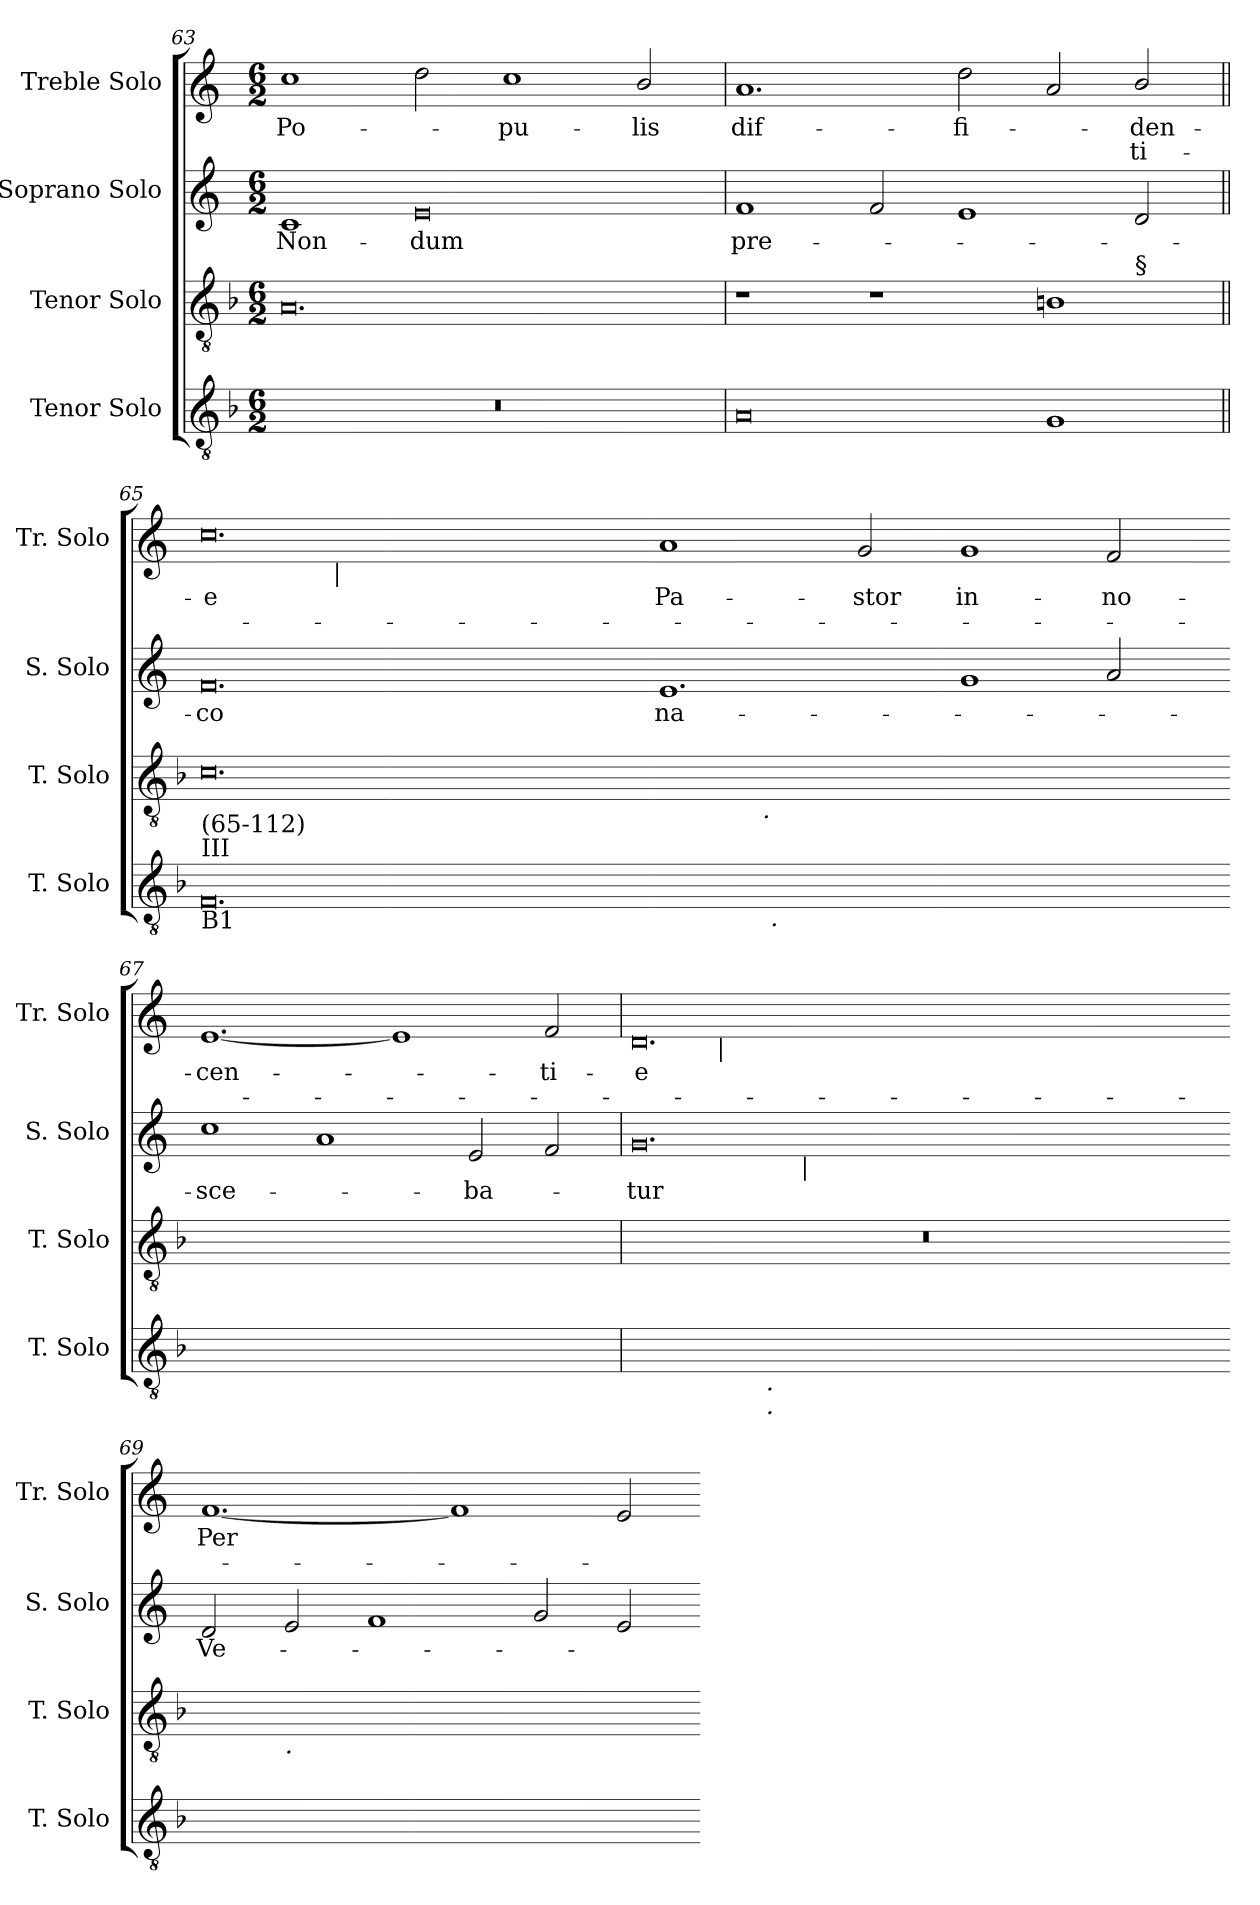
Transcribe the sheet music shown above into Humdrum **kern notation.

**kern	**kern	**kern	**text	**kern	**text	**text
*part4	*part3	*part2	*part2	*part1	*part1	*part1
*staff4	*staff3	*staff2	*staff2	*staff1	*staff1	*staff1
*I"Tenor Solo	*I"Tenor Solo	*I"Soprano Solo	*	*I"Treble Solo	*	*
*I'T. Solo	*I'T. Solo	*I'S. Solo	*	*I'Tr. Solo	*	*
*clefGv2	*clefGv2	*clefG2	*	*clefG2	*	*
*ITrd7c12	*ITrd7c12	*	*	*	*	*
*k[b-]	*k[b-]	*k[]	*	*k[]	*	*
*F:	*F:	*C:	*	*C:	*	*
*M6/2	*M6/2	*M6/2	*	*M6/2	*	*
=63	=63	=63	=63	=63	=63	=63
!LO:N:vis=1	!	!	!	!	!	!
!	!	!	!LO:LY:b:color=#000000	!	!	!
!	!	!	!	!	!LO:LY:b:color=#000000	!
0.r	0.AAi	1ci	Non-	1cci	Po-	.
!	!	!	!LO:LY:b:color=#000000	!	!	!
.	.	0ei	-dum	2ddi\	.	.
!	!	!	!	!	!LO:LY:b:color=#000000	!
.	.	.	.	1cci	-pu-	.
!	!	!	!	!	!LO:LY:b:color=#000000	!
.	.	.	.	2bi/	-lis	.
=64	=64	=64	=64	=64	=64	=64
!	!	!	!LO:LY:b:color=#000000	!	!	!
!	!	!	!	!	!LO:LY:b:color=#000000	!
*	*^	*	*	*	*	*
0AAi	1r	1ryy	1fi	pre-	1.ai	dif-	.
.	1r	1.ryy	2fi/	.	.	.	.
!	!	!	!	!	!	!LO:LY:b:color=#000000	!
.	.	.	1ei	.	2ddi\	-fi-	.
1GGi	1BBni	.	.	.	2ai/	.	.
!	!	!LO:TX:a:t=§	!	!	!	!	!
!	!	!	!	!	!	!LO:LY:b:color=#000000	!LO:LY:b:color=#000000
.	.	2ryy	2di/	.	2bi/	-den-	-ti-
*	*v	*v	*	*	*	*	*
!!LO:LB:g=z
=65||	=65||	=65||	=65||	=65||	=65||	=65||
*	*^	*	*	*	*	*
!	!	!	!	!LO:LY:b:color=#000000	!	!	!
*	*v	*v	*	*	*	*	*
*	*^	*	*	*	*	*
!	!	!	!	!	!LO:TX:b:i:t=-	!	!
!	!	!	!	!	!LO:TX:a:t=B1	!	!
!	!	!	!	!	!LO:TX:t=(65-112, 2 upper voices)	!	!
!	!LO:TX:b:t=B1	!	!	!	!	!	!
!	!LO:TX:t=(65-112)	!	!	!	!	!	!
!LO:TX:b:t=B1	!	!	!	!	!	!	!
!LO:TX:t=III	!	!	!	!	!	!	!
!LO:TX:t=(65-112)	!	!	!	!	!	!	!
!	!	!	!	!	!	!LO:LY:b:color=#000000	!
*	*v	*v	*	*	*^	*	*
0.FFi	0.Ci	0.fi	-co	0.cci	4ryy	-e	.
.	.	.	.	.	8ryy	.	.
.	.	.	.	.	16ryy	.	.
.	.	.	.	.	32ryy	.	.
.	.	.	.	.	64ryy	.	.
.	.	.	.	.	256ryy	.	.
!	!	!	!	!	!LO:TX:b:i:t=|	!	!
.	.	.	.	.	1ryy	.	.
.	.	.	.	.	1ryy	.	.
.	.	.	.	.	2ryy	.	.
.	.	.	.	.	128.ryy	.	.
*	*	*	*	*v	*v	*	*
=66-	=66-	=66-	=66-	=66-	=66-	=66-
*	*	*	*	*^	*	*
!	!	!	!LO:LY:b:color=#000000	!	!	!	!
*	*	*	*	*v	*v	*	*
*	*	*	*	*^	*	*
!	!	!	!	!	!	!LO:LY:b:color=#000000	!
*^	*^	*	*	*v	*v	*	*
[>0.Ciyy	4ryy	[>0.Eiyy	4ryy	1.ei	na-	1ai	Pa-	.
.	8ryy	.	16ryy	.	.	.	.	.
.	.	.	32ryy	.	.	.	.	.
.	.	.	64ryy	.	.	.	.	.
.	.	.	128ryy	.	.	.	.	.
.	.	.	1024ryy	.	.	.	.	.
!	!	!	!LO:TX:b:i:t=.	!	!	!	!	!
.	.	.	1ryy	.	.	.	.	.
.	512ryy	.	.	.	.	.	.	.
!	!LO:TX:b:i:t=.	!	!	!	!	!	!	!
.	1ryy	.	.	.	.	.	.	.
!	!	!	!	!	!	!	!LO:LY:b:color=#000000	!
.	.	.	.	.	.	2gi/	-stor	.
.	.	.	1ryy	.	.	.	.	.
.	1ryy	.	.	.	.	.	.	.
!	!	!	!	!	!	!	!LO:LY:b:color=#000000	!
.	.	.	.	1gi	.	1gi	in-	.
.	.	.	2ryy	.	.	.	.	.
.	2ryy	.	.	.	.	.	.	.
!	!	!	!	!	!	!	!LO:LY:b:color=#000000	!
.	.	.	.	2ai/	.	2fi/	-no-	.
.	.	.	8ryy	.	.	.	.	.
.	16ryy	.	.	.	.	.	.	.
.	32ryy	.	.	.	.	.	.	.
.	64...ryy	.	.	.	.	.	.	.
.	.	.	256..ryy	.	.	.	.	.
*v	*v	*	*	*	*	*	*	*
*	*v	*v	*	*	*	*	*
=67-	=67-	=67-	=67-	=67-	=67-	=67-
*^	*^	*	*	*	*	*
!	!	!	!	!	!LO:LY:b:color=#000000	!	!	!
*v	*v	*	*	*	*	*	*	*
*	*v	*v	*	*	*	*	*
*^	*^	*	*	*	*	*
!	!	!	!	!	!	!	!LO:LY:b:color=#000000	!
*v	*v	*	*	*	*	*	*	*
*	*v	*v	*	*	*	*	*
0.Ciyy]	0.Eiyy]	1cci	-sce-	[<1.ei	-cen-	.
.	.	1ai	.	.	.	.
.	.	.	.	1ei]	.	.
!	!	!	!LO:LY:b:color=#000000	!	!	!
.	.	2ei/	-ba-	.	.	.
!	!	!	!	!	!LO:LY:b:color=#000000	!
.	.	2fi/	.	2fi/	-ti-	.
=68	=68	=68	=68	=68	=68	=68
!	!LO:N:vis=1	!	!	!	!	!
!	!	!	!LO:LY:b:color=#000000	!	!	!
!	!	!	!	!	!LO:LY:b:color=#000000	!
*^	*	*^	*	*^	*	*
[<0.BB-iyy	2ryy	0.r	0.gi	2ryy	-tur	0.di	2ryy	-e	.
.	8ryy	.	.	8ryy	.	.	128ryy	.	.
.	.	.	.	.	.	.	512.ryy	.	.
!	!	!	!	!	!	!	!LO:TX:b:i:t=|	!	!
.	.	.	.	.	.	.	1ryy	.	.
.	64ryy	.	.	16ryy	.	.	.	.	.
.	128ryy	.	.	.	.	.	.	.	.
.	512.ryy	.	.	.	.	.	.	.	.
!	!LO:TX:b:i:t=.	!	!	!	!	!	!	!	!
!	!LO:TX:b:i:t=.	!	!	!	!	!	!	!	!
.	1ryy	.	.	.	.	.	.	.	.
.	.	.	.	32ryy	.	.	.	.	.
.	.	.	.	128ryy	.	.	.	.	.
!	!	!	!	!LO:TX:b:i:t=|	!	!	!	!	!
.	.	.	.	1ryy	.	.	.	.	.
.	.	.	.	.	.	.	1ryy	.	.
.	1ryy	.	.	.	.	.	.	.	.
.	.	.	.	1ryy	.	.	.	.	.
.	.	.	.	.	.	.	4ryy	.	.
.	4ryy	.	.	.	.	.	.	.	.
.	.	.	.	4ryy	.	.	.	.	.
.	.	.	.	.	.	.	8ryy	.	.
.	.	.	.	.	.	.	16ryy	.	.
.	16ryy	.	.	.	.	.	.	.	.
.	.	.	.	.	.	.	32ryy	.	.
.	32ryy	.	.	.	.	.	.	.	.
.	.	.	.	64.ryy	.	.	.	.	.
.	.	.	.	.	.	.	64ryy	.	.
.	256ryy	.	.	.	.	.	256ryy	.	.
.	1024ryy	.	.	.	.	.	1024ryy	.	.
*	*	*	*v	*v	*	*	*	*	*
*v	*v	*	*	*	*v	*v	*	*
=69-	=69-	=69-	=69-	=69-	=69-	=69-
*^	*	*^	*	*^	*	*
!	!	!	!	!	!LO:LY:b:color=#000000	!	!	!	!
*	*	*	*v	*v	*	*	*	*	*
*v	*v	*	*	*	*v	*v	*	*
*^	*	*^	*	*^	*	*
!	!	!	!	!	!	!	!	!LO:LY:b:color=#000000	!
*	*	*	*v	*v	*	*	*	*	*
*v	*v	*^	*	*	*v	*v	*	*
0.BB-iyy_<	[>0.Diyy	2ryy	2di/	Ve-	[<1.fi	Per	.
!	!	!LO:TX:b:i:t=.	!	!	!	!	!
.	.	1ryy	2ei/	.	.	.	.
.	.	.	1fi	.	.	.	.
.	.	1.ryy	.	.	1fi]	.	.
.	.	.	2gi/	.	.	.	.
.	.	.	2ei/	.	2ei/	.	.
*	*v	*v	*	*	*	*	*
=-	=-	=-	=-	=-	=-	=-
*-	*-	*-	*-	*-	*-	*-
